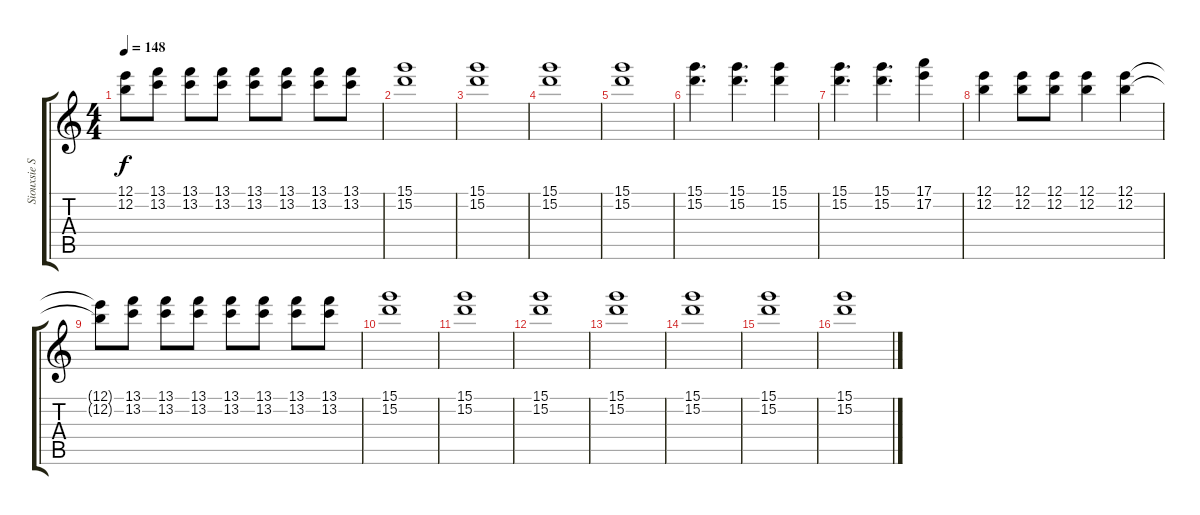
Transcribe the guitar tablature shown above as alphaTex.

\track ("Siouxsie Sioux" "Siouxsie S") {instrument electricguitarclean}
\staff {score tabs}
\tuning (E4 B3 G3 D3 A2 E2) {hide}
\ts (4 4)
\tempo 148
\clef g2
\ks c
(12.1{t} 12.2{t}).8{dy f} (13.1 13.2).8 (13.1 13.2).8 (13.1 13.2).8 (13.1 13.2).8 (13.1 13.2).8 (13.1 13.2).8 (13.1 13.2).8 |
(15.1 15.2).1 |
(15.1 15.2).1 |
(15.1 15.2).1 |
(15.1 15.2).1 |
(15.1 15.2).4{d} (15.1 15.2).4{d} (15.1 15.2).4 |
(15.1 15.2).4{d} (15.1 15.2).4{d} (17.1 17.2).4 |
(12.1 12.2).4 (12.1 12.2).8 (12.1 12.2).8 (12.1 12.2).4 (12.1 12.2).4 |
(12.1{t} 12.2{t}).8 (13.1 13.2).8 (13.1 13.2).8 (13.1 13.2).8 (13.1 13.2).8 (13.1 13.2).8 (13.1 13.2).8 (13.1 13.2).8 |
(15.1 15.2).1 |
(15.1 15.2).1 |
(15.1 15.2).1 |
(15.1 15.2).1 |
(15.1 15.2).1 |
(15.1 15.2).1 |
(15.1 15.2).1
